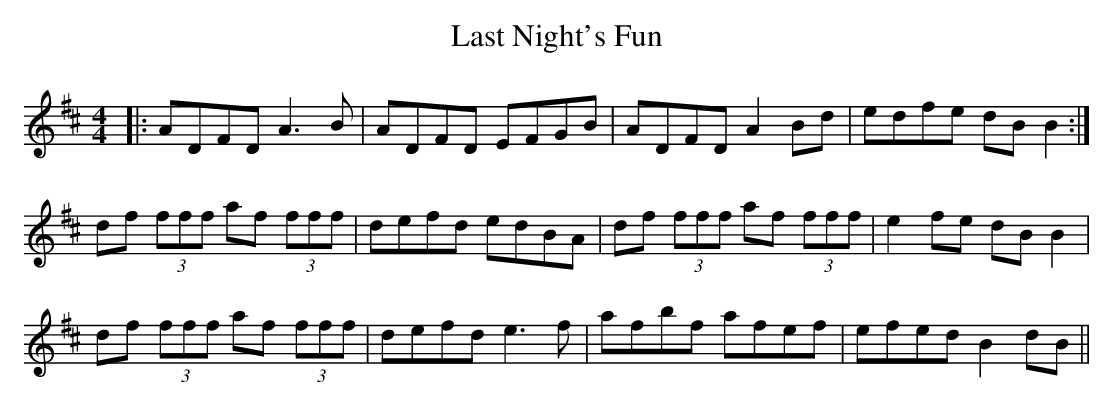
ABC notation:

X:1
T: Last Night's Fun
M: 4/4
L: 1/8
K: Dmaj
|:ADFD A3B|ADFD EFGB|ADFD A2Bd|edfe dBB2:|
df (3fff af (3fff|defd edBA|df (3fff af (3fff|e2fe dBB2|
df (3fff af (3fff|defd e3f|afbf afef|efed B2dB||
